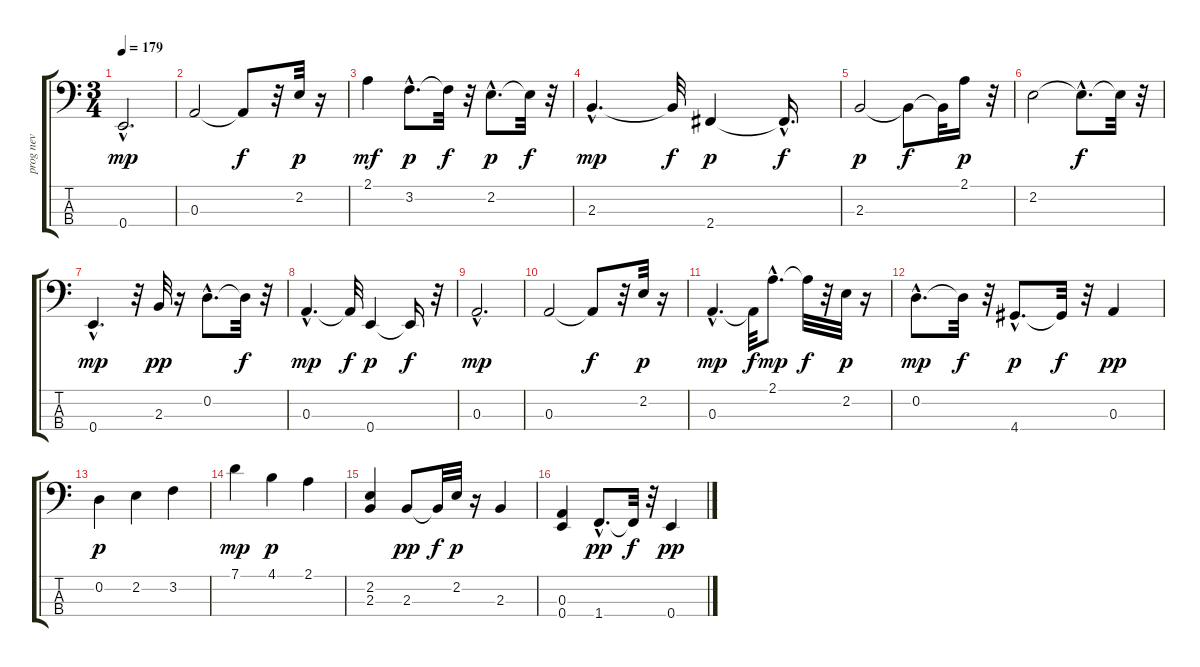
\track ("prog nev" "prog nev") {instrument acousticbass}
\staff {score tabs}
\tuning (G2 D2 A1 E1) {hide}
\ts (3 4)
\tempo 179
\clef f4
\ks c
0.4{hac}.2{d dy mp} |
0.3.2 0.3{t}.8{dy f} r.32 2.2.32{dy p} r.16 |
2.1.4{dy mf} 3.2{hac}.8{d dy p} 3.2{t}.32{dy f} r.32 2.2{hac}.8{d dy p} 2.2{t}.32{dy f} r.32 |
2.3{hac}.4{d dy mp} 2.3{t}.32{dy f} 2.4.4{dy p} 2.4{hac t}.16{d dy f} |
2.3.2{dy p} 2.3{t}.8{dy f} 2.3{t}.32 2.1.16{dy p} r.32 |
2.2.2 2.2{hac t}.8{d dy f} 2.2{t}.32 r.32 |
0.4{hac}.4{d dy mp} r.32 2.3.32{dy pp} r.16 0.2{hac}.8{d} 0.2{t}.32{dy f} r.32 |
0.3{hac}.4{d dy mp} 0.3{t}.32{dy f} 0.4.4{dy p} 0.4{t}.16{dy f} r.32 |
0.3{hac}.2{d dy mp} |
0.3.2 0.3{t}.8{dy f} r.32 2.2.32{dy p} r.16 |
0.3{hac}.4{d dy mp} 0.3{t}.32{dy f} 2.1{hac}.8{d dy mp} 2.1{t}.32{dy f} r.32 2.2.32{dy p} r.16 |
0.2{hac}.8{d dy mp} 0.2{t}.32{dy f} r.32 4.4{hac}.8{d dy p} 4.4{t}.32{dy f} r.32 0.3.4{dy pp} |
0.2.4{dy p} 2.2.4 3.2.4 |
7.1.4{dy mp} 4.1.4{dy p} 2.1.4 |
(2.2 2.3).4 2.3.8{dy pp} 2.3{t}.32{dy f} 2.2.32{dy p} r.16 2.3.4 |
(0.3 0.4).4 1.4{hac}.8{d dy pp} 1.4{t}.32{dy f} r.32 0.4.4{dy pp}
